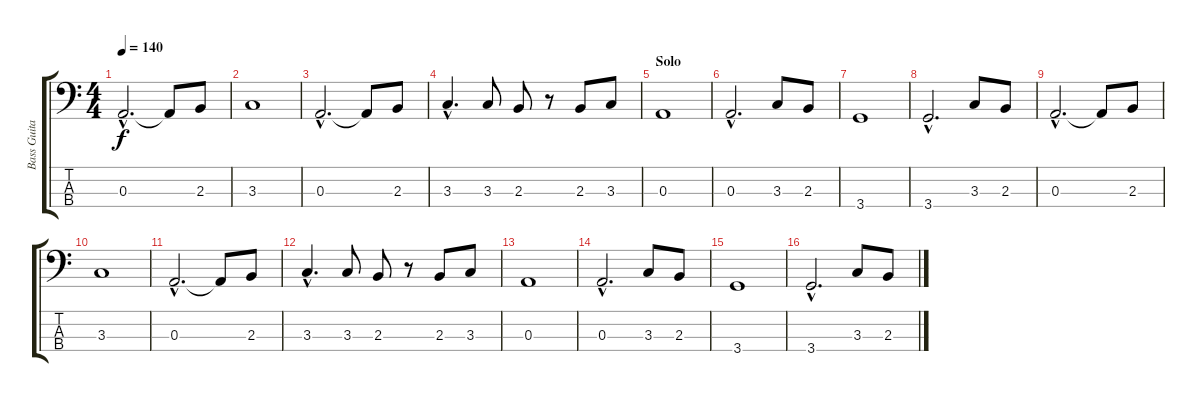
\track ("Bass Guitar" "Bass Guita") {instrument electricbassfinger}
\staff {score tabs}
\tuning (G2 D2 A1 E1) {hide}
\ts (4 4)
\tempo 140
\clef f4
\ks c
0.3{hac}.2{d dy f} 0.3{t}.8 2.3.8 |
3.3.1 |
0.3{hac}.2{d} 0.3{t}.8 2.3.8 |
3.3{hac}.4{d} 3.3.8 2.3.8 r.8 2.3.8 3.3.8 |
\section ("" "Solo")
0.3.1 |
0.3{hac}.2{d} 3.3.8 2.3.8 |
3.4.1 |
3.4{hac}.2{d} 3.3.8 2.3.8 |
0.3{hac}.2{d} 0.3{t}.8 2.3.8 |
3.3.1 |
0.3{hac}.2{d} 0.3{t}.8 2.3.8 |
3.3{hac}.4{d} 3.3.8 2.3.8 r.8 2.3.8 3.3.8 |
0.3.1 |
0.3{hac}.2{d} 3.3.8 2.3.8 |
3.4.1 |
3.4{hac}.2{d} 3.3.8 2.3.8
